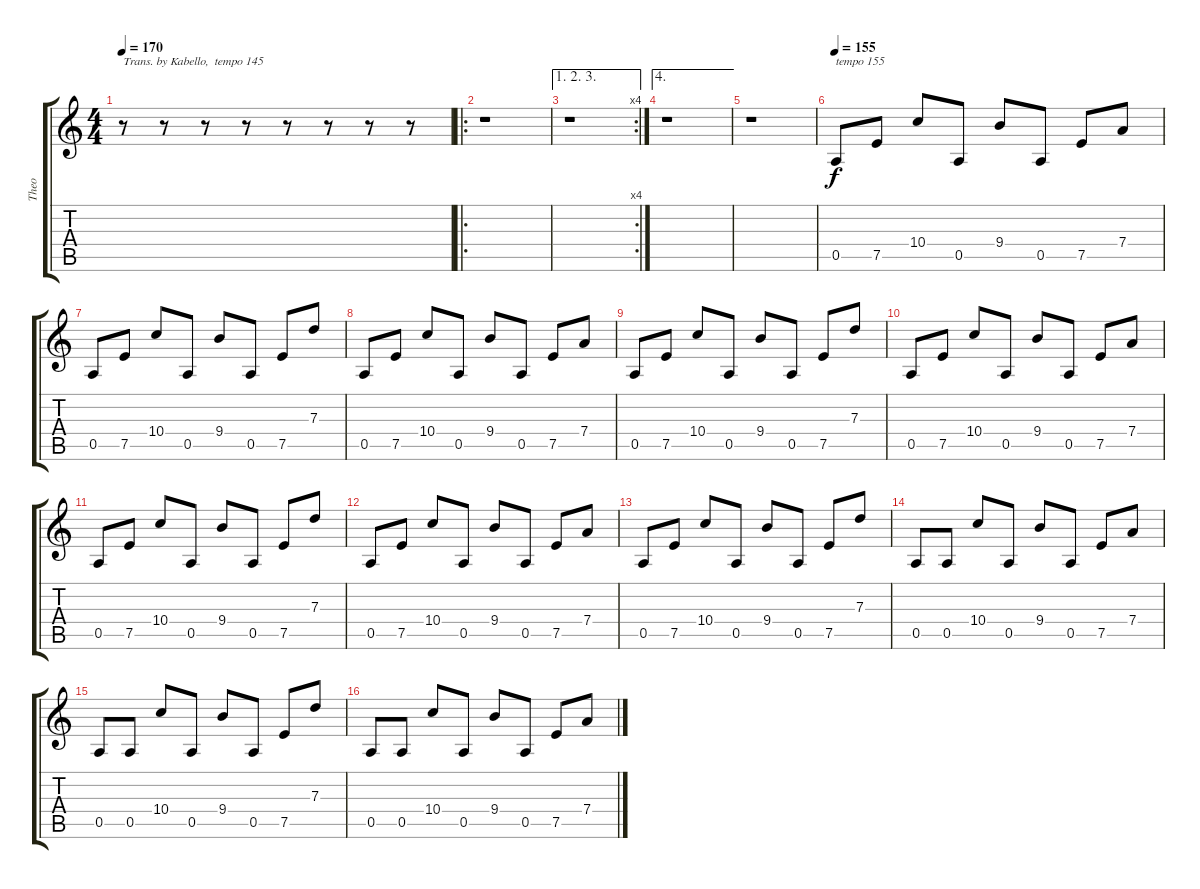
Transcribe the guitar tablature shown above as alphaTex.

\track ("Theo" "Theo") {instrument overdrivenguitar}
\staff {score tabs}
\tuning (E4 B3 G3 D3 A2 E2) {hide}
\ts (4 4)
\tempo 170
\tempo 145
\tempo 170
\clef g2
\ks c
r.8{txt "Trans. by Kabello,  tempo 145" dy f instrument overdrivenguitar} r.8 r.8 r.8 r.8 r.8 r.8 r.8 |
\ro
r.1 |
\ae (1 2 3)
\rc 4
r.1 |
\ae 4
r.1 |
r.1 |
\tempo 155
0.5.8{txt "tempo 155" instrument overdrivenguitar} 7.5.8 10.4.8 0.5.8 9.4.8 0.5.8 7.5.8 7.4.8 |
0.5.8 7.5.8 10.4.8 0.5.8 9.4.8 0.5.8 7.5.8 7.3.8 |
0.5.8 7.5.8 10.4.8 0.5.8 9.4.8 0.5.8 7.5.8 7.4.8 |
0.5.8 7.5.8 10.4.8 0.5.8 9.4.8 0.5.8 7.5.8 7.3.8 |
0.5.8 7.5.8 10.4.8 0.5.8 9.4.8 0.5.8 7.5.8 7.4.8 |
0.5.8 7.5.8 10.4.8 0.5.8 9.4.8 0.5.8 7.5.8 7.3.8 |
0.5.8 7.5.8 10.4.8 0.5.8 9.4.8 0.5.8 7.5.8 7.4.8 |
0.5.8 7.5.8 10.4.8 0.5.8 9.4.8 0.5.8 7.5.8 7.3.8 |
0.5.8 0.5.8 10.4.8 0.5.8 9.4.8 0.5.8 7.5.8 7.4.8 |
0.5.8 0.5.8 10.4.8 0.5.8 9.4.8 0.5.8 7.5.8 7.3.8 |
0.5.8 0.5.8 10.4.8 0.5.8 9.4.8 0.5.8 7.5.8 7.4.8
